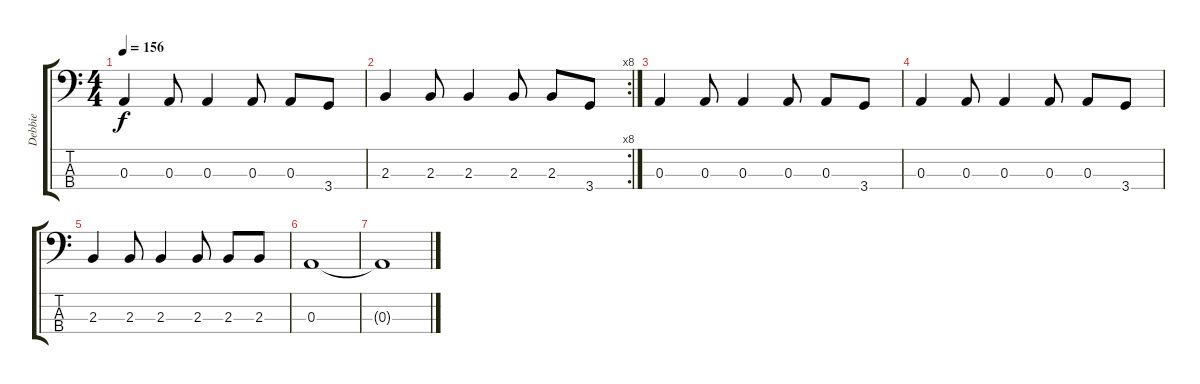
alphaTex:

\track ("Debbie" "Debbie") {instrument electricbasspick}
\staff {score tabs}
\tuning (G2 D2 A1 E1) {hide}
\ts (4 4)
\tempo 156
\clef f4
\ks c
0.3.4{dy f} 0.3.8 0.3.4 0.3.8 0.3.8 3.4.8 |
\rc 8
2.3.4 2.3.8 2.3.4 2.3.8 2.3.8 3.4.8 |
0.3.4 0.3.8 0.3.4 0.3.8 0.3.8 3.4.8 |
0.3.4 0.3.8 0.3.4 0.3.8 0.3.8 3.4.8 |
2.3.4 2.3.8 2.3.4 2.3.8 2.3.8 2.3.8 |
0.3.1 |
0.3{t}.1
